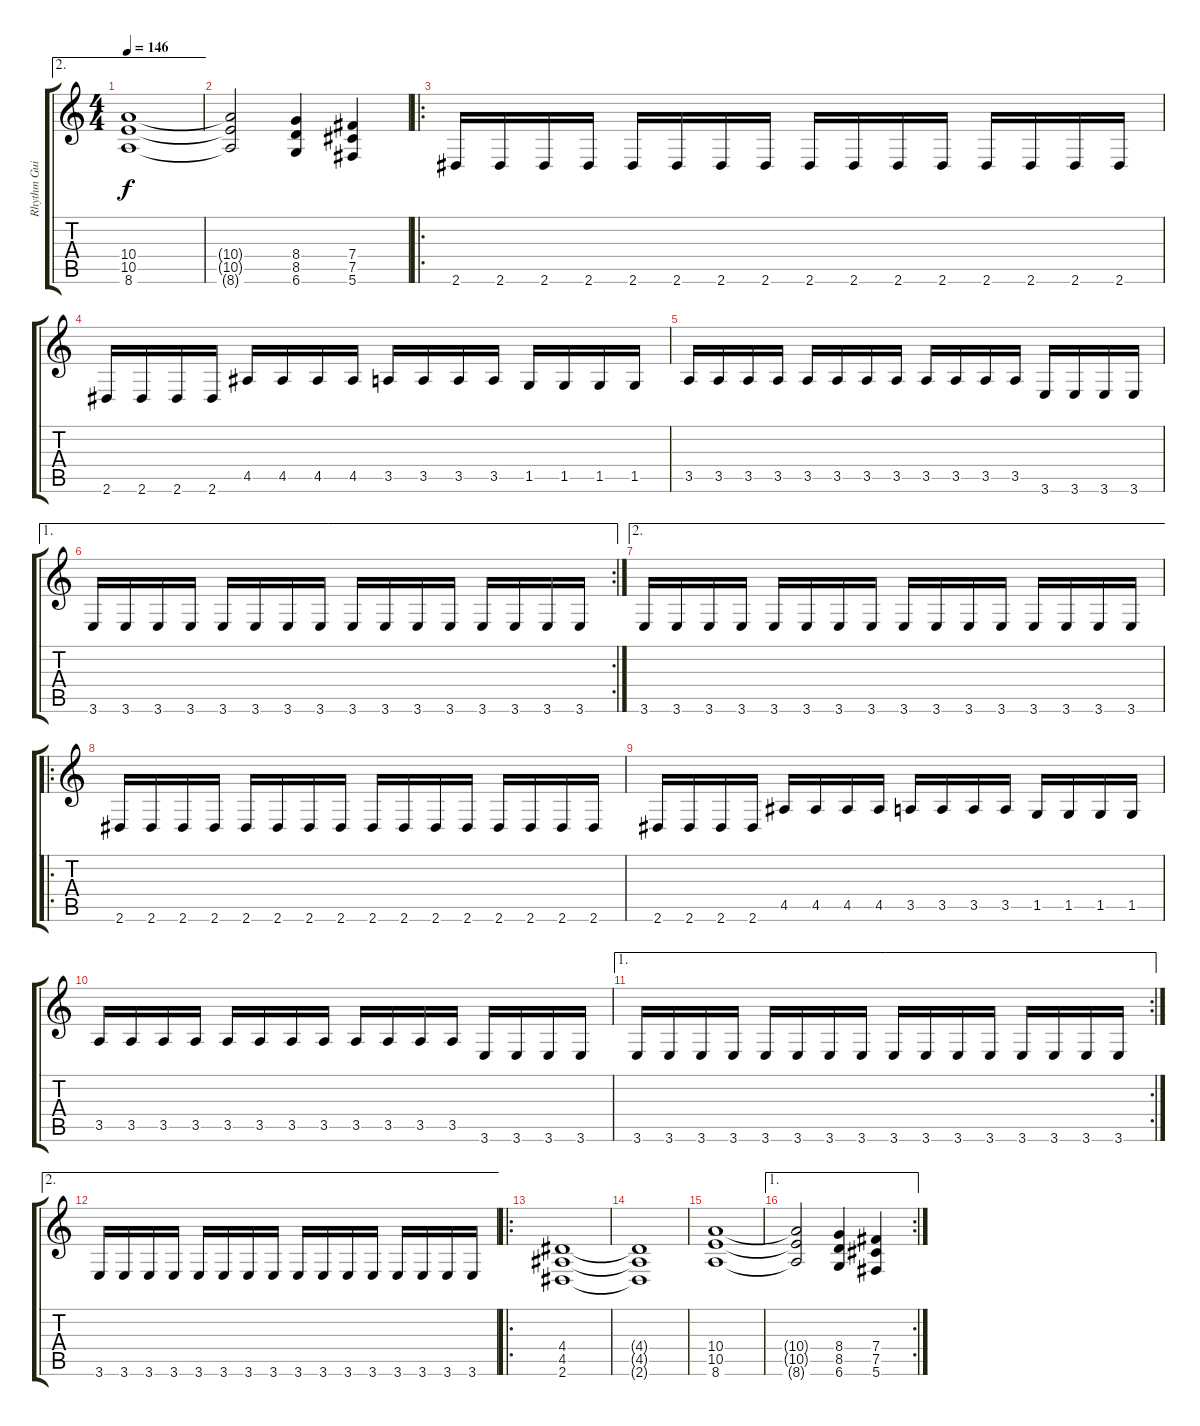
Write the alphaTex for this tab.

\track ("Rhythm Guitar" "Rhythm Gui") {instrument overdrivenguitar}
\staff {score tabs}
\tuning (Db4 Ab3 E3 B2 Gb2 Db2) {hide}
\ae 2
\ts (4 4)
\tempo 146
\clef g2
\ks c
(10.4 10.5 8.6).1{dy f} |
(10.4{t} 10.5{t} 8.6{t}).2 (8.4 8.5 6.6).4 (7.4 7.5 5.6).4 |
\ro
2.6.16 2.6.16 2.6.16 2.6.16 2.6.16 2.6.16 2.6.16 2.6.16 2.6.16 2.6.16 2.6.16 2.6.16 2.6.16 2.6.16 2.6.16 2.6.16 |
2.6.16 2.6.16 2.6.16 2.6.16 4.5.16 4.5.16 4.5.16 4.5.16 3.5.16 3.5.16 3.5.16 3.5.16 1.5.16 1.5.16 1.5.16 1.5.16 |
3.5.16 3.5.16 3.5.16 3.5.16 3.5.16 3.5.16 3.5.16 3.5.16 3.5.16 3.5.16 3.5.16 3.5.16 3.6.16 3.6.16 3.6.16 3.6.16 |
\ae 1
\rc 2
3.6.16 3.6.16 3.6.16 3.6.16 3.6.16 3.6.16 3.6.16 3.6.16 3.6.16 3.6.16 3.6.16 3.6.16 3.6.16 3.6.16 3.6.16 3.6.16 |
\ae 2
3.6.16 3.6.16 3.6.16 3.6.16 3.6.16 3.6.16 3.6.16 3.6.16 3.6.16 3.6.16 3.6.16 3.6.16 3.6.16 3.6.16 3.6.16 3.6.16 |
\ro
2.6.16 2.6.16 2.6.16 2.6.16 2.6.16 2.6.16 2.6.16 2.6.16 2.6.16 2.6.16 2.6.16 2.6.16 2.6.16 2.6.16 2.6.16 2.6.16 |
2.6.16 2.6.16 2.6.16 2.6.16 4.5.16 4.5.16 4.5.16 4.5.16 3.5.16 3.5.16 3.5.16 3.5.16 1.5.16 1.5.16 1.5.16 1.5.16 |
3.5.16 3.5.16 3.5.16 3.5.16 3.5.16 3.5.16 3.5.16 3.5.16 3.5.16 3.5.16 3.5.16 3.5.16 3.6.16 3.6.16 3.6.16 3.6.16 |
\ae 1
\rc 2
3.6.16 3.6.16 3.6.16 3.6.16 3.6.16 3.6.16 3.6.16 3.6.16 3.6.16 3.6.16 3.6.16 3.6.16 3.6.16 3.6.16 3.6.16 3.6.16 |
\ae 2
3.6.16 3.6.16 3.6.16 3.6.16 3.6.16 3.6.16 3.6.16 3.6.16 3.6.16 3.6.16 3.6.16 3.6.16 3.6.16 3.6.16 3.6.16 3.6.16 |
\ro
(4.4 4.5 2.6).1 |
(4.4{t} 4.5{t} 2.6{t}).1 |
(10.4 10.5 8.6).1 |
\ae 1
\rc 2
(10.4{t} 10.5{t} 8.6{t}).2 (8.4 8.5 6.6).4 (7.4 7.5 5.6).4
